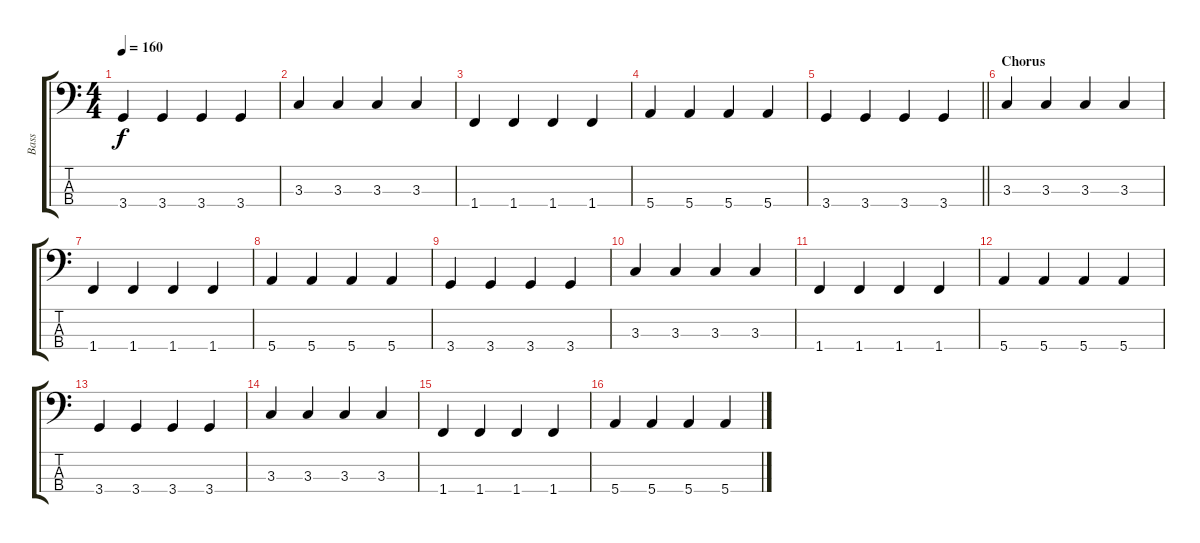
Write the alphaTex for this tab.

\track ("Bass" "Bass") {instrument slapbass1}
\staff {score tabs}
\tuning (G2 D2 A1 E1) {hide}
\ts (4 4)
\tempo 160
\clef f4
\ks c
3.4.4{dy f} 3.4.4 3.4.4 3.4.4 |
3.3.4 3.3.4 3.3.4 3.3.4 |
1.4.4 1.4.4 1.4.4 1.4.4 |
5.4.4 5.4.4 5.4.4 5.4.4 |
\barLineRight lightlight
3.4.4 3.4.4 3.4.4 3.4.4 |
\section ("" "Chorus")
3.3.4 3.3.4 3.3.4 3.3.4 |
1.4.4 1.4.4 1.4.4 1.4.4 |
5.4.4 5.4.4 5.4.4 5.4.4 |
3.4.4 3.4.4 3.4.4 3.4.4 |
3.3.4 3.3.4 3.3.4 3.3.4 |
1.4.4 1.4.4 1.4.4 1.4.4 |
5.4.4 5.4.4 5.4.4 5.4.4 |
3.4.4 3.4.4 3.4.4 3.4.4 |
3.3.4 3.3.4 3.3.4 3.3.4 |
1.4.4 1.4.4 1.4.4 1.4.4 |
5.4.4 5.4.4 5.4.4 5.4.4
